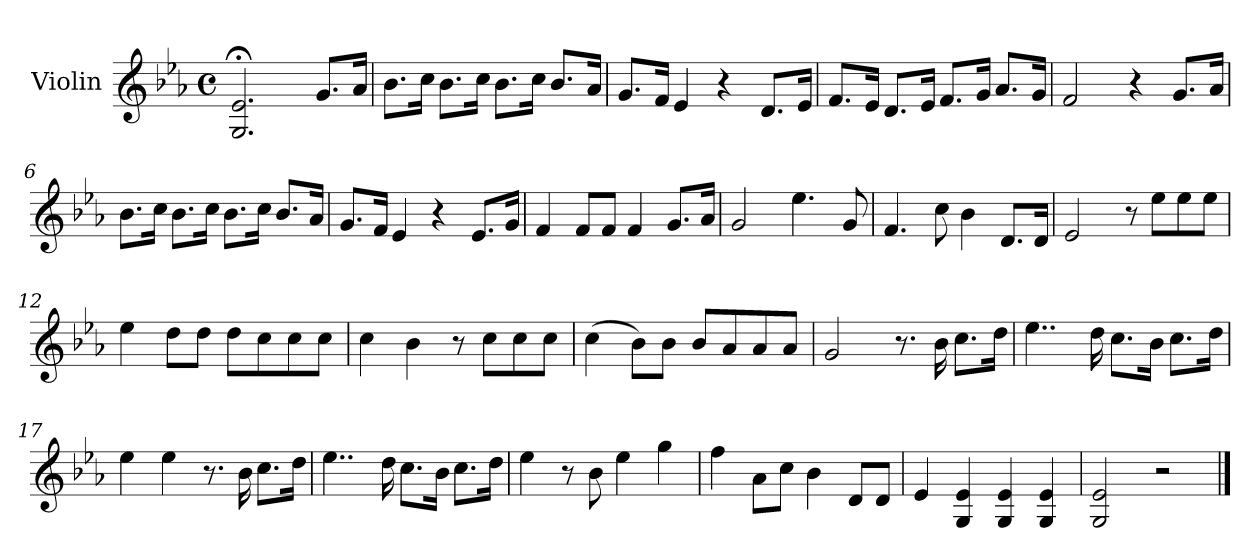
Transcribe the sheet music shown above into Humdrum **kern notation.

**kern
*part1
*staff1
*I"Violin
*I'Vln.
*clefG2
*k[b-e-a-]
*M4/4
*met(c)
=1
2.G;</ 2.e-;</
8.g/L
16a-/Jk
=2
8.b-\L
16cc\Jk
8.b-\L
16cc\Jk
8.b-\L
16cc\Jk
8.b-/L
16a-/Jk
=3
8.g/L
16f/Jk
4e-/
4r
8.d/L
16e-/Jk
=4
8.f/L
16e-/Jk
8.d/L
16e-/Jk
8.f/L
16g/Jk
8.a-/L
16g/Jk
!!LO:LB:g=z
=5
2f/
4r
8.g/L
16a-/Jk
=6
8.b-\L
16cc\Jk
8.b-\L
16cc\Jk
8.b-\L
16cc\Jk
8.b-/L
16a-/Jk
=7
8.g/L
16f/Jk
4e-/
4r
8.e-/L
16g/Jk
=8
4f/
8f/L
8f/J
4f/
8.g/L
16a-/Jk
=9
2g/
4.ee-\
8g/
!!LO:LB:g=z
=10
4.f/
8cc\
4b-\
8.d/L
16d/Jk
=11
2e-/
8r
8ee-\L
8ee-\
8ee-\J
=12
4ee-\
8dd\L
8dd\J
8dd\L
8cc\
8cc\
8cc\J
=13
4cc\
4b-\
8r
8cc\L
8cc\
8cc\J
=14
(>4cc\
8b-\L)
8b-\J
8b-/L
8a-/
8a-/
8a-/J
!!LO:LB:g=z
=15
2g/
8.r
16b-\
8.cc\L
16dd\Jk
=16
4..ee-\
16dd\
8.cc\L
16b-\Jk
8.cc\L
16dd\Jk
=17
4ee-\
4ee-\
8.r
16b-\
8.cc\L
16dd\Jk
=18
4..ee-\
16dd\
8.cc\L
16b-\Jk
8.cc\L
16dd\Jk
=19
4ee-\
8r
8b-\
4ee-\
4gg\
!!LO:LB:g=z
=20
4ff\
8a-\L
8cc\J
4b-\
8d/L
8d/J
=21
4e-/
4G/ 4e-/
4G/ 4e-/
4G/ 4e-/
=22
2G/ 2e-/
2r
==
*-
